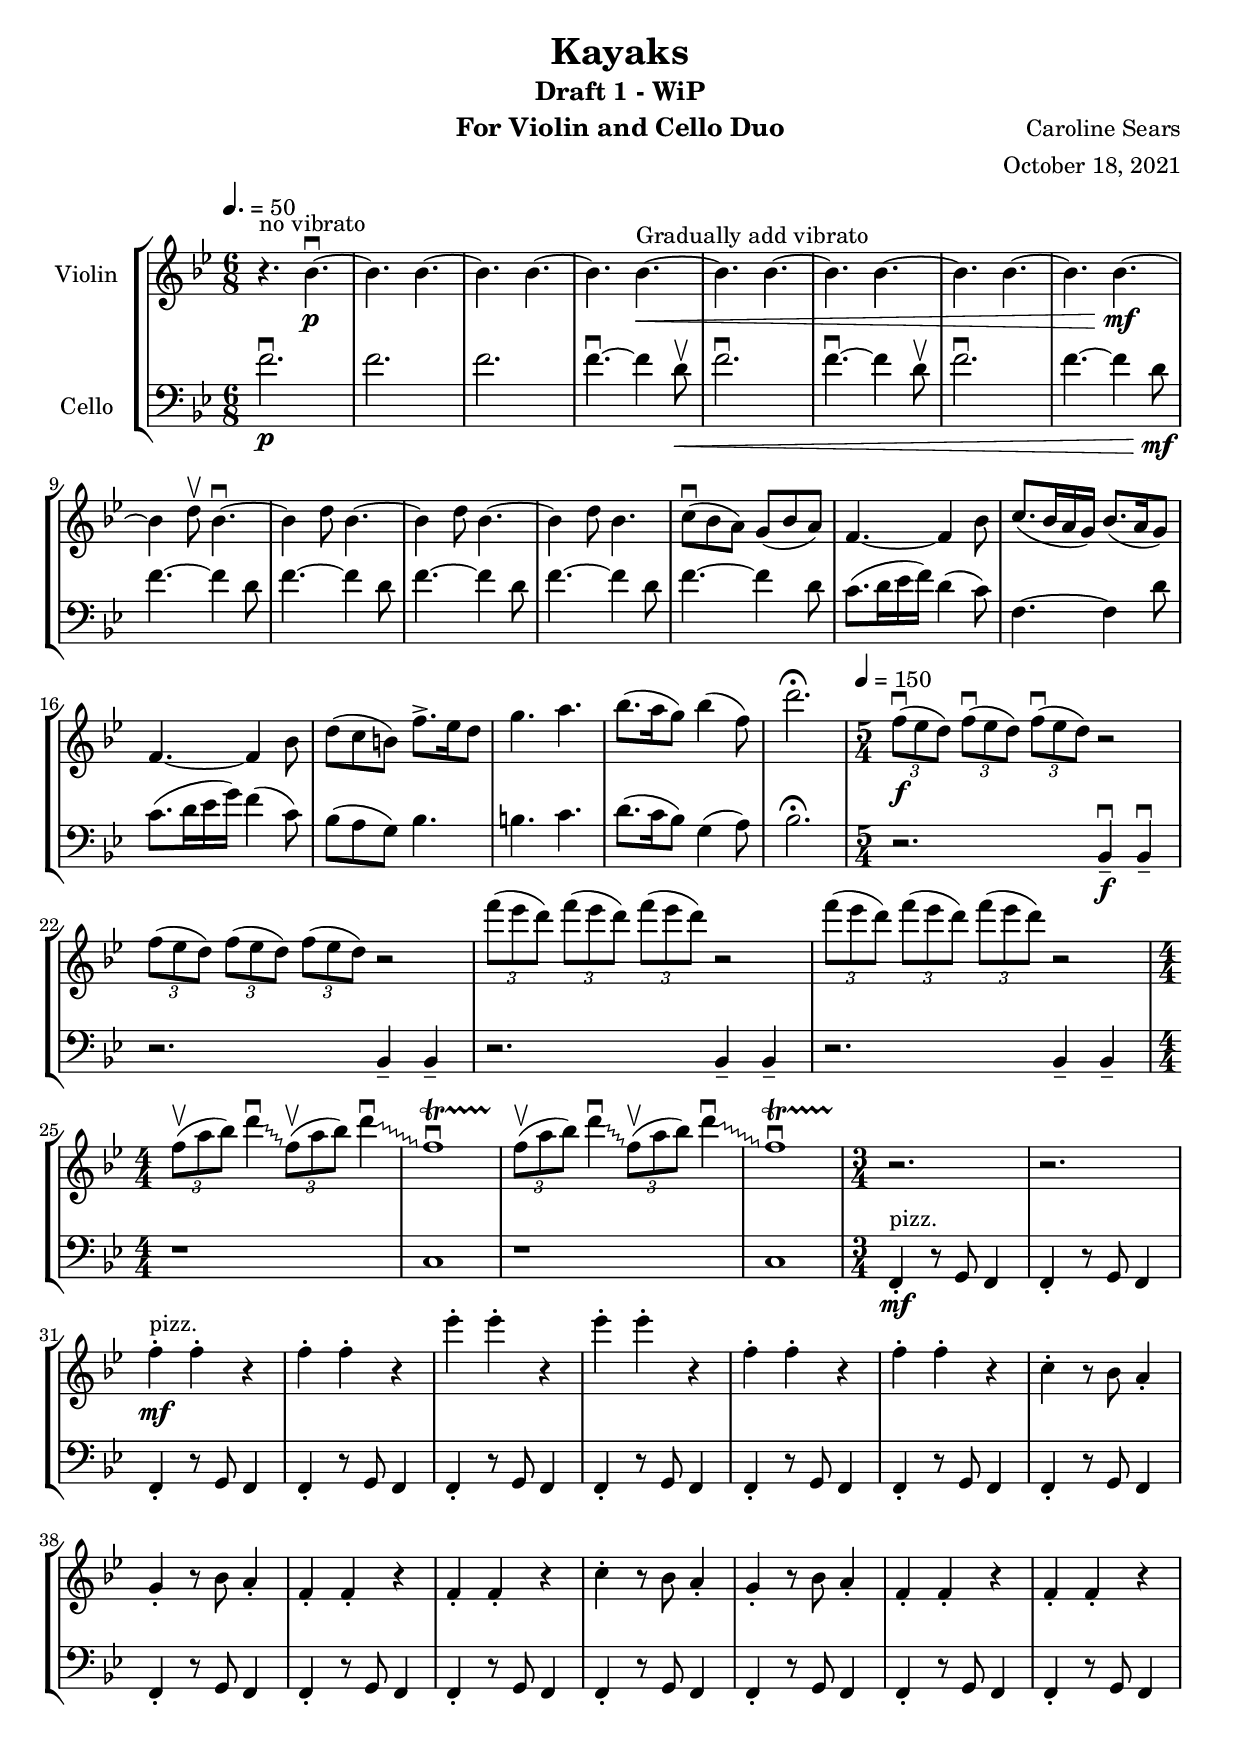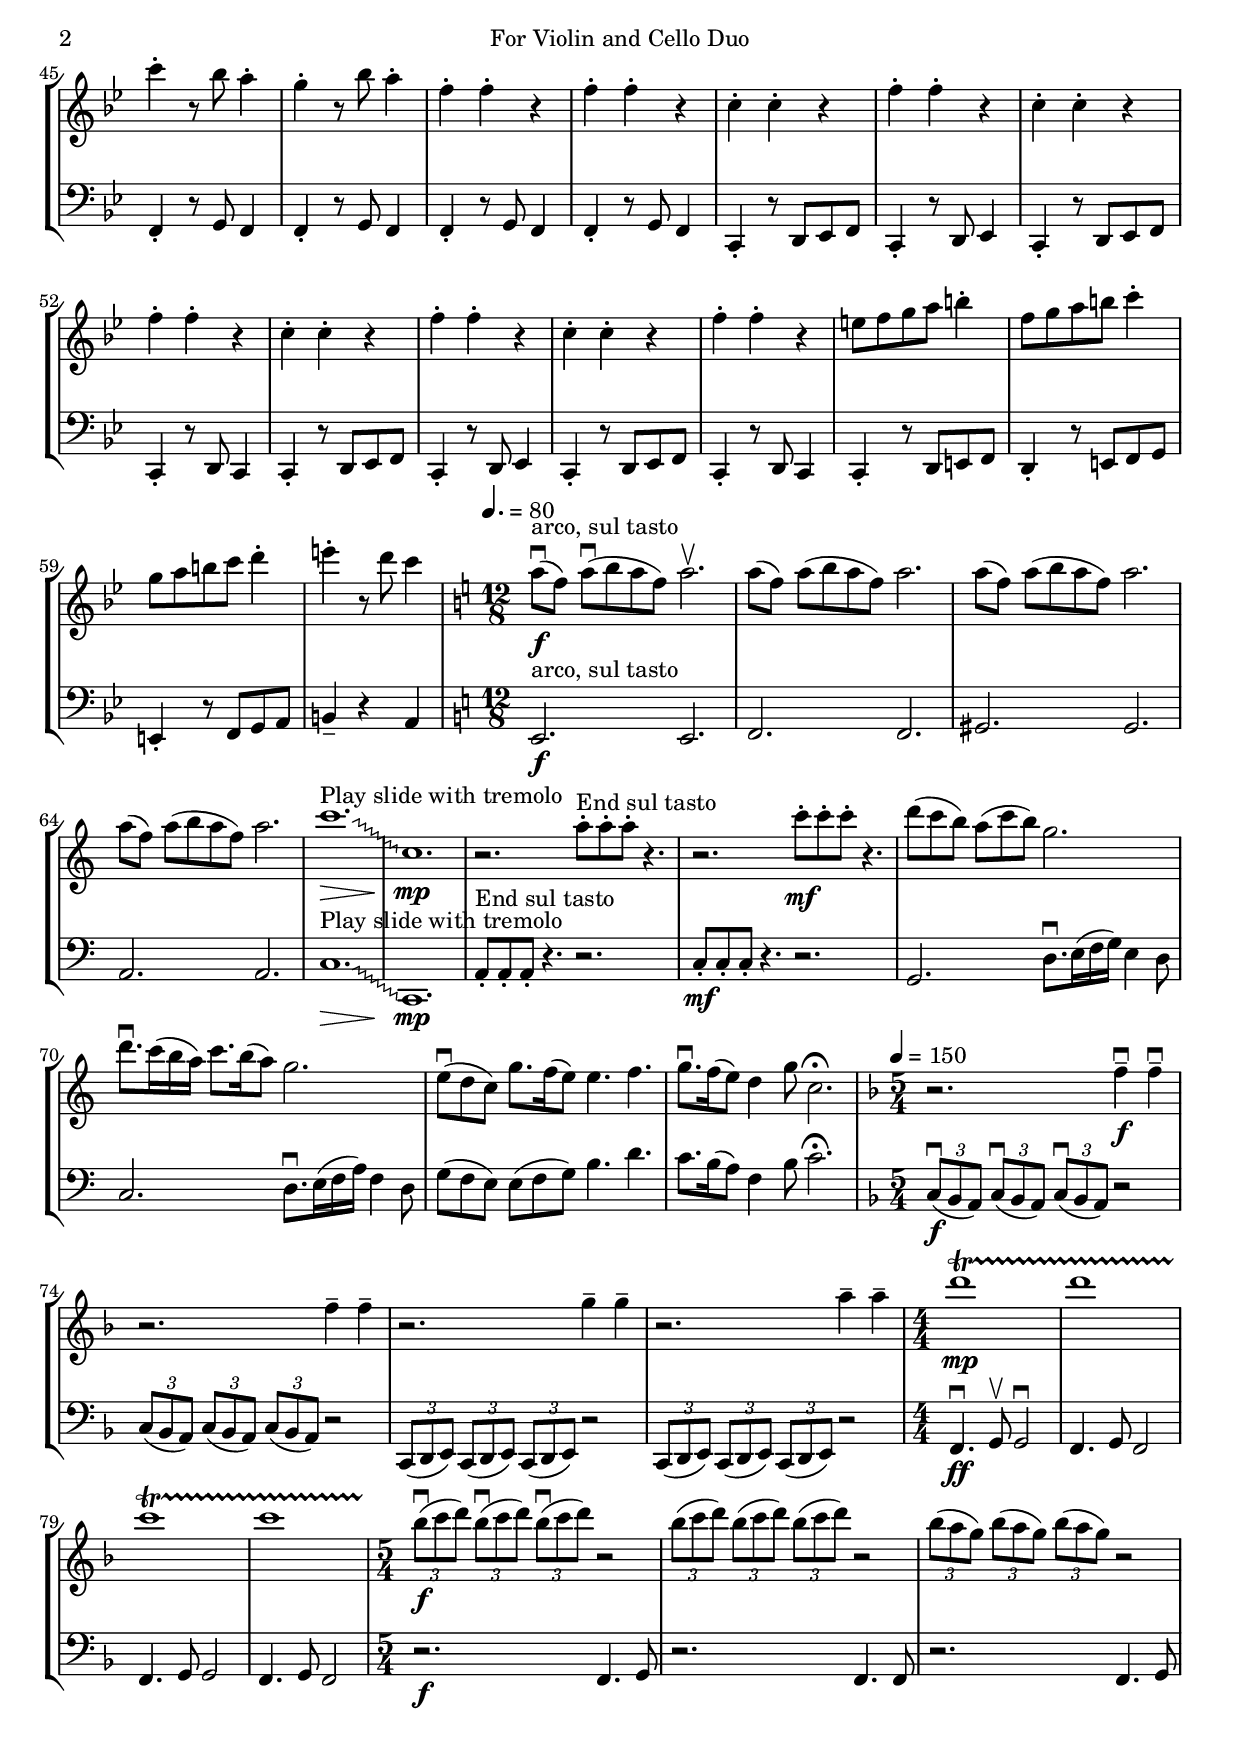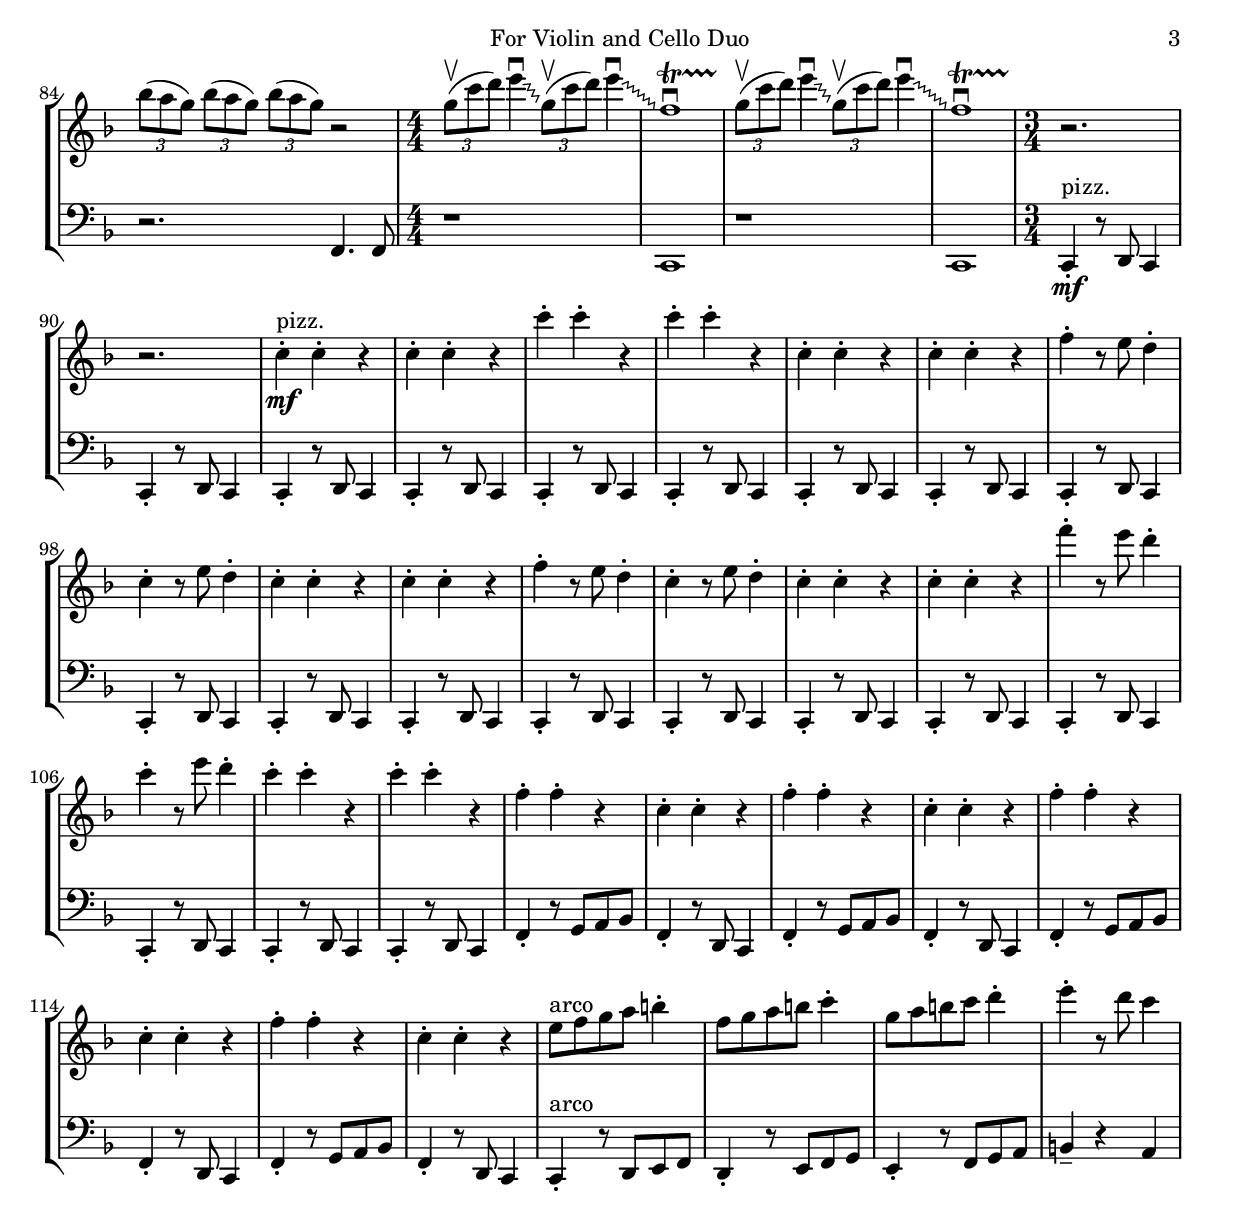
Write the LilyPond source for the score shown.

\header {
    title = "Kayaks"
    subtitle = "Draft 1 - WiP"
      % the field "instrument" also appears on following pages
    instrument =  "For Violin and Cello Duo"
    composer = "Caroline Sears"
    arranger = "October 18, 2021"

      % The following fields are centered at the bottom
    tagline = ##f


} %make this composition feel like a journey
\score {
% violin code
  \new StaffGroup <<
    \new Staff \with { instrumentName = "Violin" }
      \relative c'' {
      %A section
      \time 6/8
      \key bes \major
      \tempo 4. = 50 
      %bars1-8
       r4.^\markup "no vibrato" bes4.\downbow~\p| bes4. bes4.~| bes4. bes~| bes bes~\<^\markup "Gradually add vibrato"|
       bes4. bes4.~| bes4. bes~| bes4. bes4.~| bes bes~\!\mf |
       %bars 9-16
       bes4 d8\upbow bes4.\downbow~|bes4 d8 bes4.~|bes4 d8 bes4.~ |bes4 d8 bes4.|
       c8\downbow (bes a) g (bes a) | f4.~f4 bes8| c8. (bes16 a g) bes8. (a16 g8) | f4.~f4 bes8|
       %bars 17-20
       d8 (c b) f'8.\accent ees16 d8 | g4. a4. | bes8. (a16 g8) bes4 (f8) | d'2.\fermata
      %%%%%%%%%%%%%%%%%%%%%%%%%%%%%
      %B Section
      \tempo 4 = 150
      \time 5/4
      %bars 21-24
      \tuplet 3/2 {f,8\downbow\f (ees d)} \tuplet 3/2 {f\downbow (ees d)}  \tuplet 3/2 {f\downbow (ees d)} r2 |
      \tuplet 3/2 {f8 (ees d)} \tuplet 3/2 {f (ees d)}  \tuplet 3/2 {f (ees d)} r2 |
      \tuplet 3/2 {f'8 (ees d)} \tuplet 3/2 {f (ees d)}  \tuplet 3/2 {f (ees d)} r2 |
      \tuplet 3/2 {f8 (ees d)} \tuplet 3/2 {f (ees d)}  \tuplet 3/2 {f (ees d)} r2 |
      % bars 25-28
      \numericTimeSignature \time 4/4
      \override Glissando.style = #'zigzag
      \tuplet 3/2 {f,8\upbow (a bes)} d4\downbow\glissando \tuplet 3/2 {f,8\upbow (a bes)} d4\downbow\glissando 
      f,1\downbow\startTrillSpan|
      \tuplet 3/2 {f8\stopTrillSpan\upbow (a bes)} d4\downbow\glissando \tuplet 3/2 {f,8\upbow (a bes)} d4\downbow\glissando 
      f,1\downbow\startTrillSpan|
      %%%%%%%%%%%%%%%%%%%%%%%%%%%%%%%%
      % C Section
      %bars 29-32
      \time 3/4
      r2.\stopTrillSpan | r | f4^"pizz."\staccato\mf f\staccato r |f4\staccato f\staccato r |
      %bars 33-36
      ees'\staccato ees\staccato r| ees\staccato ees\staccato r| f,4\staccato f\staccato r |f4\staccato f\staccato r |
      %bars 37-40
      c\staccato r8 bes a4\staccato | g\staccato r8 bes a4\staccato |f4\staccato f\staccato r |f4\staccato f\staccato r |
      %bars 41-44
      c'\staccato r8 bes a4\staccato | g\staccato r8 bes a4\staccato |f4\staccato f\staccato r |f4\staccato f\staccato r |
      %bars 45-48
      c''\staccato r8 bes a4\staccato | g\staccato r8 bes a4\staccato |f4\staccato f\staccato r |f4\staccato f\staccato r |
      %bars 49-52
      c4\staccato c\staccato r |f4\staccato f\staccato r |c4\staccato c\staccato r |f4\staccato f\staccato r |
      %bars 49-52
      c4\staccato c\staccato r |f4\staccato f\staccato r |c4\staccato c\staccato r |f4\staccato f\staccato r |
      %bars 57-60
      e8 f g a b4\staccato |f8 g a b c4\staccato |g8 a b c d4\staccato | e4\staccato r8 d c4 |
      %%%%%%%%%%%%%%%%%%%%%%%%%%%%%%%%%
      %D Section
      \time 12/8
      \key a \minor
      \tempo 4. = 80
      %bars 61- 64
      a8^"arco, sul tasto"\downbow\f [(f)] a\downbow [(b a f)] a2.\upbow |a8 [(f)] a [(b a f)] a2. | 
      a8 [(f)] a [(b a f)] a2. |a8 [(f)] a [(b a f)] a2. |
      %bars 65-68
       c1.\glissando^\markup "Play slide with tremolo"\> | c,\!\mp | r2. a'8\staccato^\markup "End sul tasto" a\staccato a\staccato r4. |
      r2. c8\staccato\mf c\staccato c\staccato r4. |
      %bars 69-72
      d8 (c b) a (c b) g2.| d'8.\downbow c16 (b a) c8. b16 (a8) g2. | e8\downbow (d c) g'8. f16 (e8) e4. f |g8.\downbow f16 (e8) d4 g8 c,2.\fermata |
     %%%%%%%%%%%%%%%%%%%%%%%%%%%%%%%%%%%%%
      %B' Section 
      %bars 73-76
       \key f \major
       \time 5/4
       \tempo 4 =150
      r2. f4\tenuto\downbow\f f4\downbow\tenuto |r2. f4\tenuto f4\tenuto |
      r2. g4\tenuto g4\tenuto |r2. a4\tenuto a4\tenuto |
      %bars 77-80
      \time 4/4
      d1\startTrillSpan\mp | d1 | c1 | c1 |
      %bars 81-84
      \time 5/4
      \tuplet 3/2 {bes8\stopTrillSpan\downbow\f(c d)} \tuplet 3/2 {bes\downbow (c d)}  \tuplet 3/2 {bes\downbow (c d)} r2 |
      \tuplet 3/2 {bes8(c d)} \tuplet 3/2 {bes (c d)}  \tuplet 3/2 {bes (c d)} r2 |
      \tuplet 3/2 {bes8(a g)} \tuplet 3/2 {bes (a g)}  \tuplet 3/2 {bes (a g)} r2 |
      \tuplet 3/2 {bes8(a g)} \tuplet 3/2 {bes (a g)}  \tuplet 3/2 {bes (a g)} r2 |
      %bars 85-88
      \time 4/4
      \tuplet 3/2 {g8\upbow (c d)} e4\downbow\glissando \tuplet 3/2 {g,8\upbow (c d)} e4\downbow\glissando 
      f,1\downbow\startTrillSpan|
      \tuplet 3/2 {g8\stopTrillSpan\upbow (c d)} e4\downbow\glissando \tuplet 3/2 {g,8\upbow (c d)} e4\downbow\glissando 
      f,1\downbow\startTrillSpan|
      %%%%%%%%%%%%%%%%%%%%%%%%
      %C' Section
      \time 3/4
      %Bars 89-92
      r2.\stopTrillSpan | r | c4^"pizz."\staccato\mf c\staccato r |c4\staccato c\staccato r |
      %bars 93-96
      c'\staccato c\staccato r| c\staccato c\staccato r| c,4\staccato c\staccato r |c4\staccato c\staccato r |
      %bars 97-100
      f\staccato r8 e d4\staccato | c\staccato r8 e d4\staccato |c4\staccato c\staccato r |c4\staccato c\staccato r |
      %bars 101-104
      f\staccato r8 e d4\staccato | c\staccato r8 e d4\staccato |c4\staccato c\staccato r |c4\staccato c\staccato r |
      %bars 105-108
      f'\staccato r8 e d4\staccato | c\staccato r8 e d4\staccato |c4\staccato c\staccato r |c4\staccato c\staccato r |
      %bars 109-112
      f,4\staccato f\staccato r |c4\staccato c\staccato r |f4\staccato f\staccato r |c4\staccato c\staccato r |
      %bars 113-116
      f4\staccato f\staccato r |c4\staccato c\staccato r |f4\staccato f\staccato r |c4\staccato c\staccato r |
      %bars 117-120
      e8^"arco" f g a b4\staccato |f8 g a b c4\staccato |g8 a b c d4\staccato | e4\staccato r8 d c4 |

      }
    


%cello code
    \new Staff \with { instrumentName = "Cello" }
      \relative c' { 
      \clef "bass"
      %A section
      \time 6/8
      \key bes \major
      \tempo 4. = 50
      %bars 1-8
      f2.\downbow\p |f |f |f4.\downbow~f4 d8\upbow\< |
      f2.\downbow|f4.\downbow~f4 d8\upbow |f2.\downbow|f4.~f4 d8\!\mf |
      %bars 9-16
      f4.~f4 d8 |f4.~f4 d8 |f4.~f4 d8 |f4.~f4 d8 |
      f4.~f4 d8 | c8. (d16 ees16 f) d4 (c8) |f,4.~f4 d'8 |c8. (d16 ees16 g) f4 (c8) |
      %bars 17-20
      bes8 (a g) bes4. | b4. c4. | d8. (c16 bes8) g4 (a8) |bes2.\fermata|
      %%%%%%%%%%%%%%%%%%%%%%%%%%%%%%%%%%
      %B section
      \tempo 4 = 150
      \time 5/4
      %bars 21-24
      r2. bes,4\tenuto\downbow\f bes4\downbow\tenuto |r2. bes4\tenuto bes4\tenuto |
      r2. bes4\tenuto bes4\tenuto |r2. bes4\tenuto bes4\tenuto |
      %bars 25-28
      \numericTimeSignature \time 4/4
      r1|c1|r1|c1
      %%%%%%%%%%%%%%%%%%%%%%%%%%%%%%%%%%%
      %C Section
      \time 3/4
      %bars 29-32
      f,4\staccato^"pizz."\mf r8 g f4 |f4\staccato r8 g f4 |f4\staccato r8 g f4 |f4\staccato r8 g f4 |
      %bars 33-36
      f4\staccato r8 g f4 |f4\staccato r8 g f4 |f4\staccato r8 g f4 |f4\staccato r8 g f4 |
      %bars 37-40
      f4\staccato r8 g f4 |f4\staccato r8 g f4 |f4\staccato r8 g f4 |f4\staccato r8 g f4 |
      %bars 41-44
      f4\staccato r8 g f4 |f4\staccato r8 g f4 |f4\staccato r8 g f4 |f4\staccato r8 g f4 |
      %bars 45-48
      f4\staccato r8 g f4 |f4\staccato r8 g f4 |f4\staccato r8 g f4 |f4\staccato r8 g f4 |
      %bars 49-52
      c4\staccato r8 d8 ees f|c4\staccato r8 d ees4 | c4\staccato r8 d8 ees f|c4\staccato r8 d c4 |
      %bars 53-56
      c4\staccato r8 d8 ees f|c4\staccato r8 d ees4 | c4\staccato r8 d8 ees f|c4\staccato r8 d c4 |   
      %bars 57-60
       c4\staccato r8 d8 e f| d4\staccato r8 e f g|  e4\staccato r8 f8 g a | b4\tenuto r4 a
      %%%%%%%%%%%%%%%%%%%%%%%%%%%%%%%%%%
      %D Section (tense)
      \time 12/8
      \key a \minor
      \tempo 4. = 80
      %bars 61-64
      e2.^"arco, sul tasto"\f e2. | f2. f2. | gis2. gis2. | a a |
      %bars 65-68
      \override Glissando.style = #'zigzag
      c1.\glissando^\markup "Play slide with tremolo"\> | c,\!\mp | a'8\staccato^\markup "End sul tasto" a8\staccato a8\staccato r4. r2. |
       c8\staccato\mf c8\staccato c8\staccato r4. r2. |
       %bars 69-72
       g2. d'8.\downbow e16 (f g) e4 d8 | c2. d8.\downbow e16 (f a) f4 d8 | g8 (f e) e (f g) b4. d | c8. b16 (a8) f4 b8 c2.\fermata |
       %%%%%%%%%%%%%%%%%%%%
       %B' Section 
       %bars 73-76
       \key f \major
       \time 5/4
       \tempo 4 =150
       \tuplet 3/2 {c,8\downbow\f (bes a)} \tuplet 3/2 {c\downbow (bes a)}  \tuplet 3/2 {c\downbow (bes a)} r2 |
       \tuplet 3/2 {c8(bes a)} \tuplet 3/2 {c (bes a)}  \tuplet 3/2 {c (bes a)} r2 |
       \tuplet 3/2 {c,8 (d e)} \tuplet 3/2 {c (d e)}  \tuplet 3/2 {c (d e)} r2 |
       \tuplet 3/2 {c8 (d e)} \tuplet 3/2 {c (d e)}  \tuplet 3/2 {c(d e)} r2 |
      %bars 77-80
      \time 4/4
       f4.\downbow\ff g8\upbow g2\downbow | f4. g8 f2 | f4. g8 g2 | f4. g8 f2 |
       %bars 81-84
      \time 5/4
      r2.\f f4. g8 | r2. f4. f8 |r2. f4. g8 |r2. f4. f8 |
      %bars 85-88
      \time 4/4
      r1|c1|r1|c1
      %%%%%%%%%%%%%%%%%%%%%%%%
      %C' Section
      \time 3/4
      %Bars 89-92
      c4\staccato^"pizz."\mf r8 d c4 |c4\staccato r8 d c4 |c4\staccato r8 d c4 |c4\staccato r8 d c4 |
      %bars 93-96
      c4\staccato r8 d c4 |c4\staccato r8 d c4 |c4\staccato r8 d c4 |c4\staccato r8 d c4 |
      %bars 97-100
      c4\staccato r8 d c4 |c4\staccato r8 d c4 |c4\staccato r8 d c4 |c4\staccato r8 d c4 |
      %bars 101-104
      c4\staccato r8 d c4 |c4\staccato r8 d c4 |c4\staccato r8 d c4 |c4\staccato r8 d c4 |
      %bars 105-108
      c4\staccato r8 d c4 |c4\staccato r8 d c4 |c4\staccato r8 d c4 |c4\staccato r8 d c4 |
      %bars 109-112
      f4\staccato r8 g8 a bes|f4\staccato r8 d c4 | f4\staccato r8 g8 a bes|f4\staccato r8 d c4 |
      %bars 113-116
      f4\staccato r8 g8 a bes|f4\staccato r8 d c4 | f4\staccato r8 g8 a bes|f4\staccato r8 d c4 |  
      %bars 117-120
       c4\staccato^"arco" r8 d8 e f| d4\staccato r8 e f g|  e4\staccato r8 f8 g a | b4\tenuto r4 a
      }
  >>
  \layout { }
  \midi { }
}
